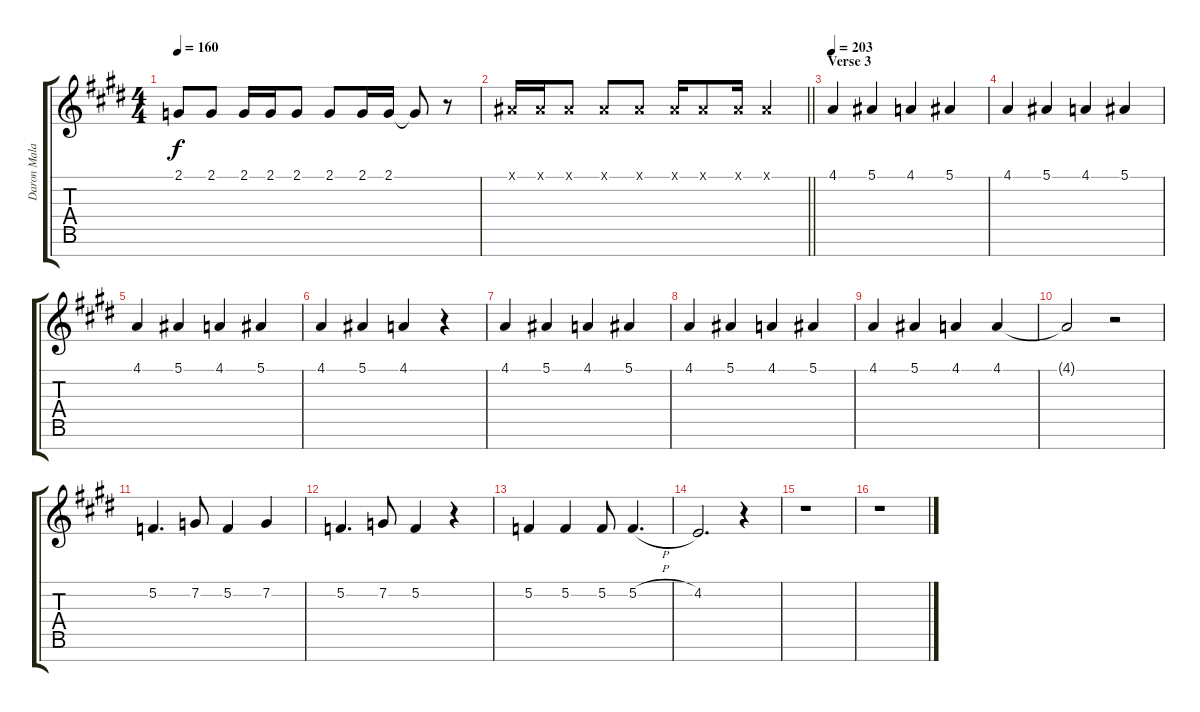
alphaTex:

\track ("Daron Malakian [Vocals]" "Daron Mala") {instrument clarinet}
\staff {score tabs}
\tuning (F4 C4 Ab3 Eb3 Bb2 F2 C2) {hide}
\ts (4 4)
\tempo 160
\clef g2
\ks c#minor
2.1.8{dy f} 2.1.8 2.1.16 2.1.16 2.1.8 2.1.8 2.1.16 2.1.16 2.1{t}.8 r.8 |
\barLineRight lightlight
5.1{x}.16{volume 14} 5.1{x}.16 5.1{x}.8 5.1{x}.8 5.1{x}.8 5.1{x}.16 5.1{x}.8 5.1{x}.16 5.1{x}.4 |
\section ("" "Verse 3")
\tempo 203
4.1.4{volume 12} 5.1.4 4.1.4 5.1.4 |
4.1.4 5.1.4 4.1.4 5.1.4 |
4.1.4 5.1.4 4.1.4 5.1.4 |
4.1.4 5.1.4 4.1.4 r.4 |
4.1.4 5.1.4 4.1.4 5.1.4 |
4.1.4 5.1.4 4.1.4 5.1.4 |
4.1.4 5.1.4 4.1.4 4.1.4 |
4.1{t}.2 r.2 |
5.2.4{d} 7.2.8 5.2.4 7.2.4 |
5.2.4{d} 7.2.8 5.2.4 r.4 |
5.2.4 5.2.4 5.2.8 5.2{h}.4{d} |
4.2.2{d} r.4 |
r.1 |
r.1
